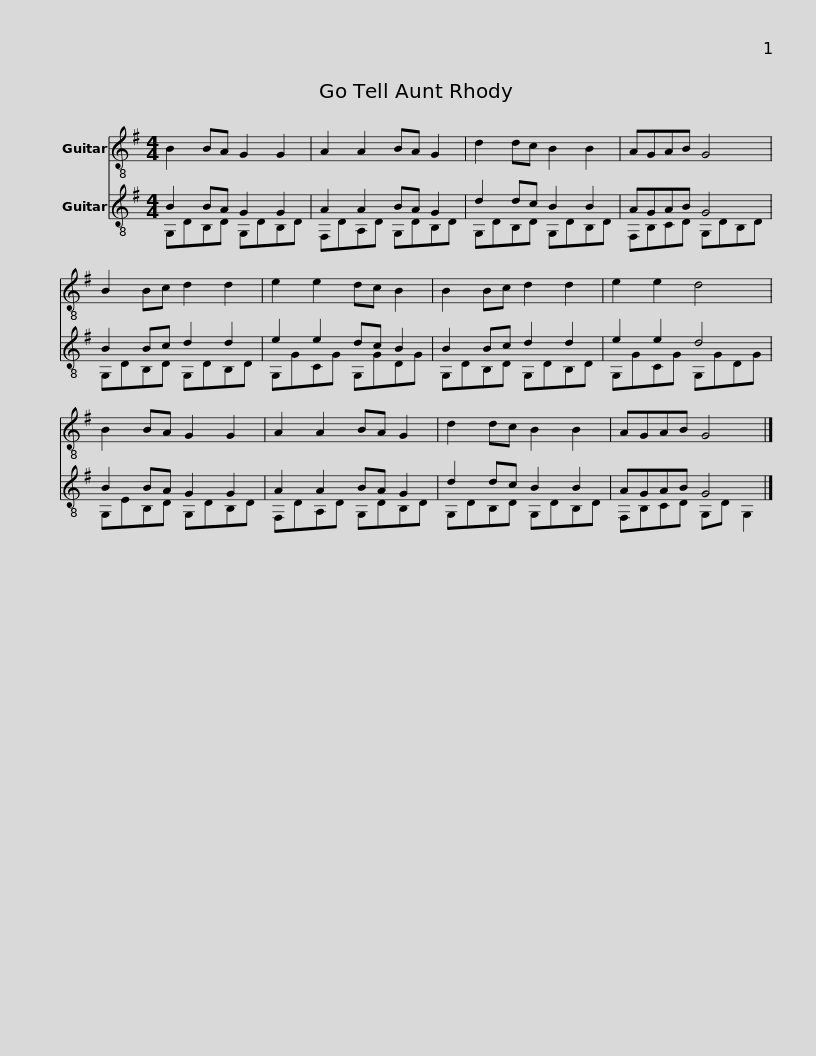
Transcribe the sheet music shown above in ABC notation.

X:1
%%score 1 ( 2 3 )
L:1/8
M:4/4
I:linebreak $
K:G
V:1 treble-8
V:2 treble-8
V:3 treble-8
V:1
 B2 BA G2 G2 | A2 A2 BA G2 | d2 dc B2 B2 | AGAB G4 |$ B2 Bc d2 d2 | %5
 e2 e2 dc B2 | B2 Bc d2 d2 | e2 e2 d4 |$ B2 BA G2 G2 | A2 A2 BA G2 | %10
 d2 dc B2 B2 | AGAB G4 |] %12
V:2
 B2 BA G2 G2 | A2 A2 BA G2 | d2 dc B2 B2 | AGAB G4 |$ B2 Bc d2 d2 | %5
 e2 e2 dc B2 | B2 Bc d2 d2 | e2 e2 d4 |$ B2 BA G2 G2 | A2 A2 BA G2 | %10
 d2 dc B2 B2 | AGAB G4 |] %12
V:3
 G,DB,D G,DB,D | F,DA,D G,DB,D | G,DB,D G,DB,D | F,B,CD G,DB,D |$ G,DB,D G,DB,D | %5
 G,GCG G,GDG | G,DB,D G,DB,D | G,GCG G,GDG |$ G,EB,D G,DB,D | F,DA,D G,DB,D | %10
 G,DB,D G,DB,D | F,B,CD G,D G,2 |] %12
